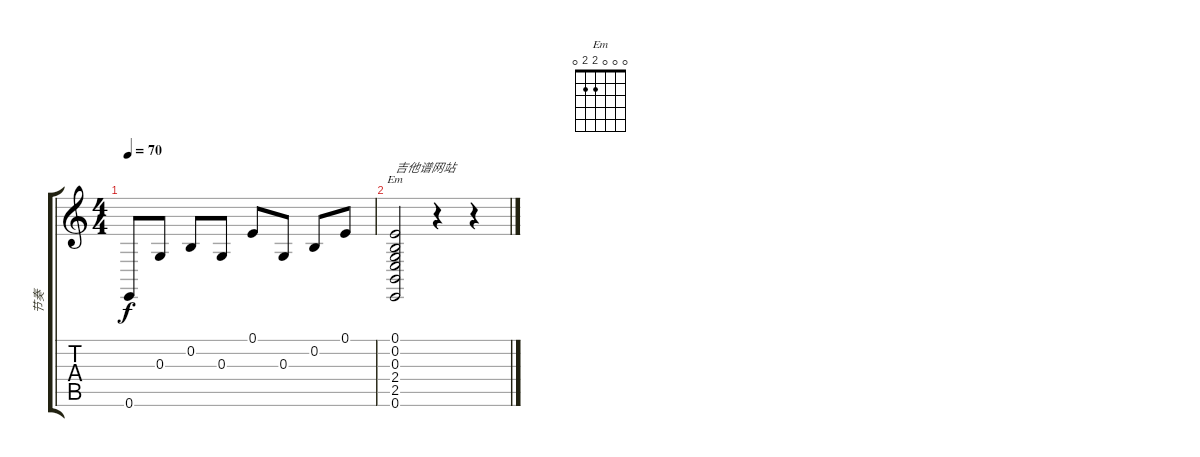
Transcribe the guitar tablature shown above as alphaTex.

\track ("节奏" "节奏") {instrument acousticgrandpiano}
\staff {score tabs}
\tuning (E4 B3 G3 D3 A2 E2) {hide}
\chord ("Em" 0 0 0 2 2 0)
\ts (4 4)
\tempo 70
\clef g2
\ks c
0.6.8{dy f} 0.3.8 0.2.8 0.3.8 0.1.8 0.3.8 0.2.8 0.1.8 |
(0.1 0.2 0.3 2.4 2.5 0.6).2{ch "Em" txt "吉他谱网站"} r.4 r.4
